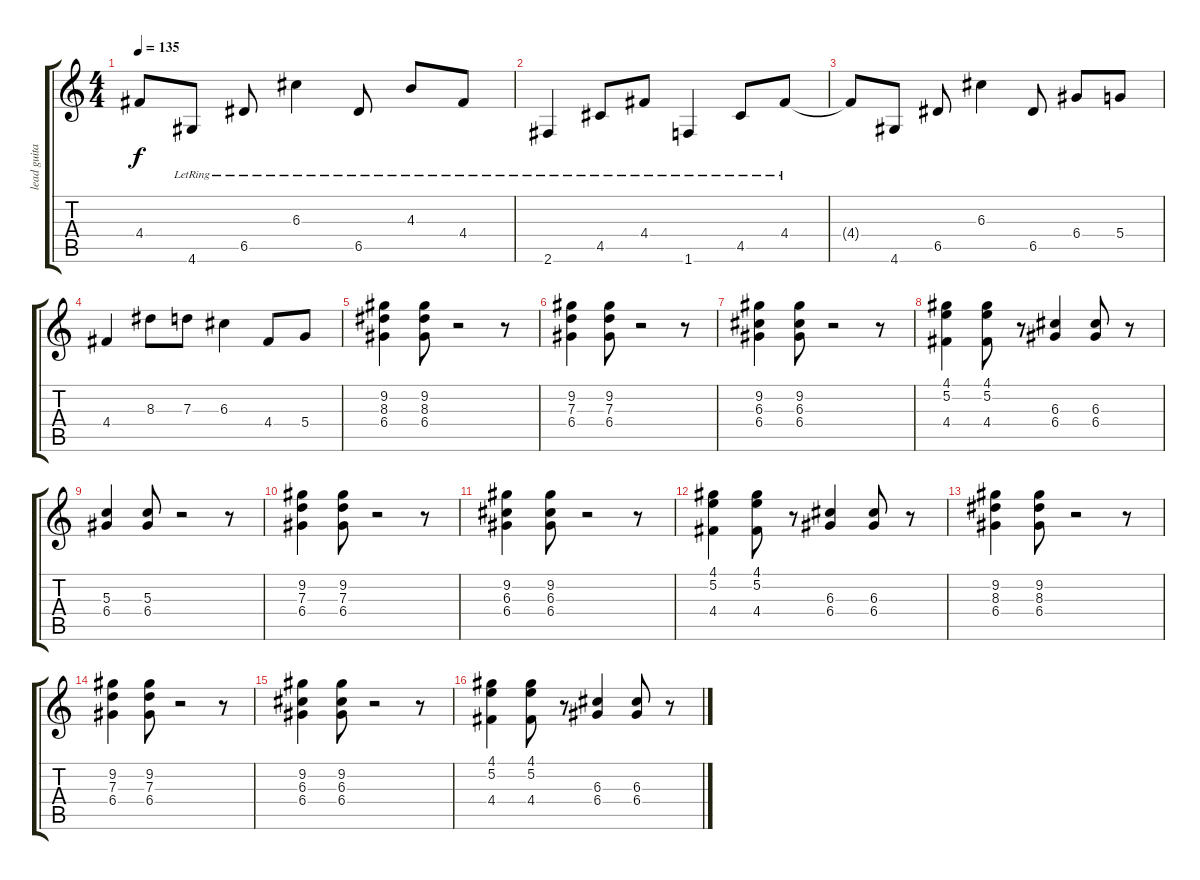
\track ("lead guitar 2" "lead guita") {instrument distortionguitar}
\staff {score tabs}
\tuning (E4 B3 G3 D3 A2 E2) {hide}
\ts (4 4)
\tempo 135
\clef g2
\ks c
4.4{t}.8{dy f} 4.6{lr}.8 6.5{lr}.8 6.3{lr}.4 6.5{lr}.8 4.3{lr}.8 4.4{lr}.8 |
2.6{lr}.4 4.5{lr}.8 4.4{lr}.8 1.6{lr}.4 4.5{lr}.8 4.4{lr}.8 |
4.4{t}.8 4.6.8 6.5.8 6.3.4 6.5.8 6.4.8{instrument distortionguitar} 5.4.8 |
4.4.4 8.3.8 7.3.8 6.3.4 4.4.8 5.4.8 |
(9.2 8.3 6.4).4 (9.2 8.3 6.4).8 r.2 r.8 |
(9.2 7.3 6.4).4 (9.2 7.3 6.4).8 r.2 r.8 |
(9.2 6.3 6.4).4 (9.2 6.3 6.4).8 r.2 r.8 |
(4.1 5.2 4.4).4 (4.1 5.2 4.4).8 r.8 (6.3 6.4).4 (6.3 6.4).8 r.8 |
(5.3 6.4).4 (5.3 6.4).8 r.2 r.8 |
(9.2 7.3 6.4).4 (9.2 7.3 6.4).8 r.2 r.8 |
(9.2 6.3 6.4).4 (9.2 6.3 6.4).8 r.2 r.8 |
(4.1 5.2 4.4).4 (4.1 5.2 4.4).8 r.8 (6.3 6.4).4 (6.3 6.4).8 r.8 |
(9.2 8.3 6.4).4 (9.2 8.3 6.4).8 r.2 r.8 |
(9.2 7.3 6.4).4 (9.2 7.3 6.4).8 r.2 r.8 |
(9.2 6.3 6.4).4 (9.2 6.3 6.4).8 r.2 r.8 |
(4.1 5.2 4.4).4 (4.1 5.2 4.4).8 r.8 (6.3 6.4).4 (6.3 6.4).8 r.8
